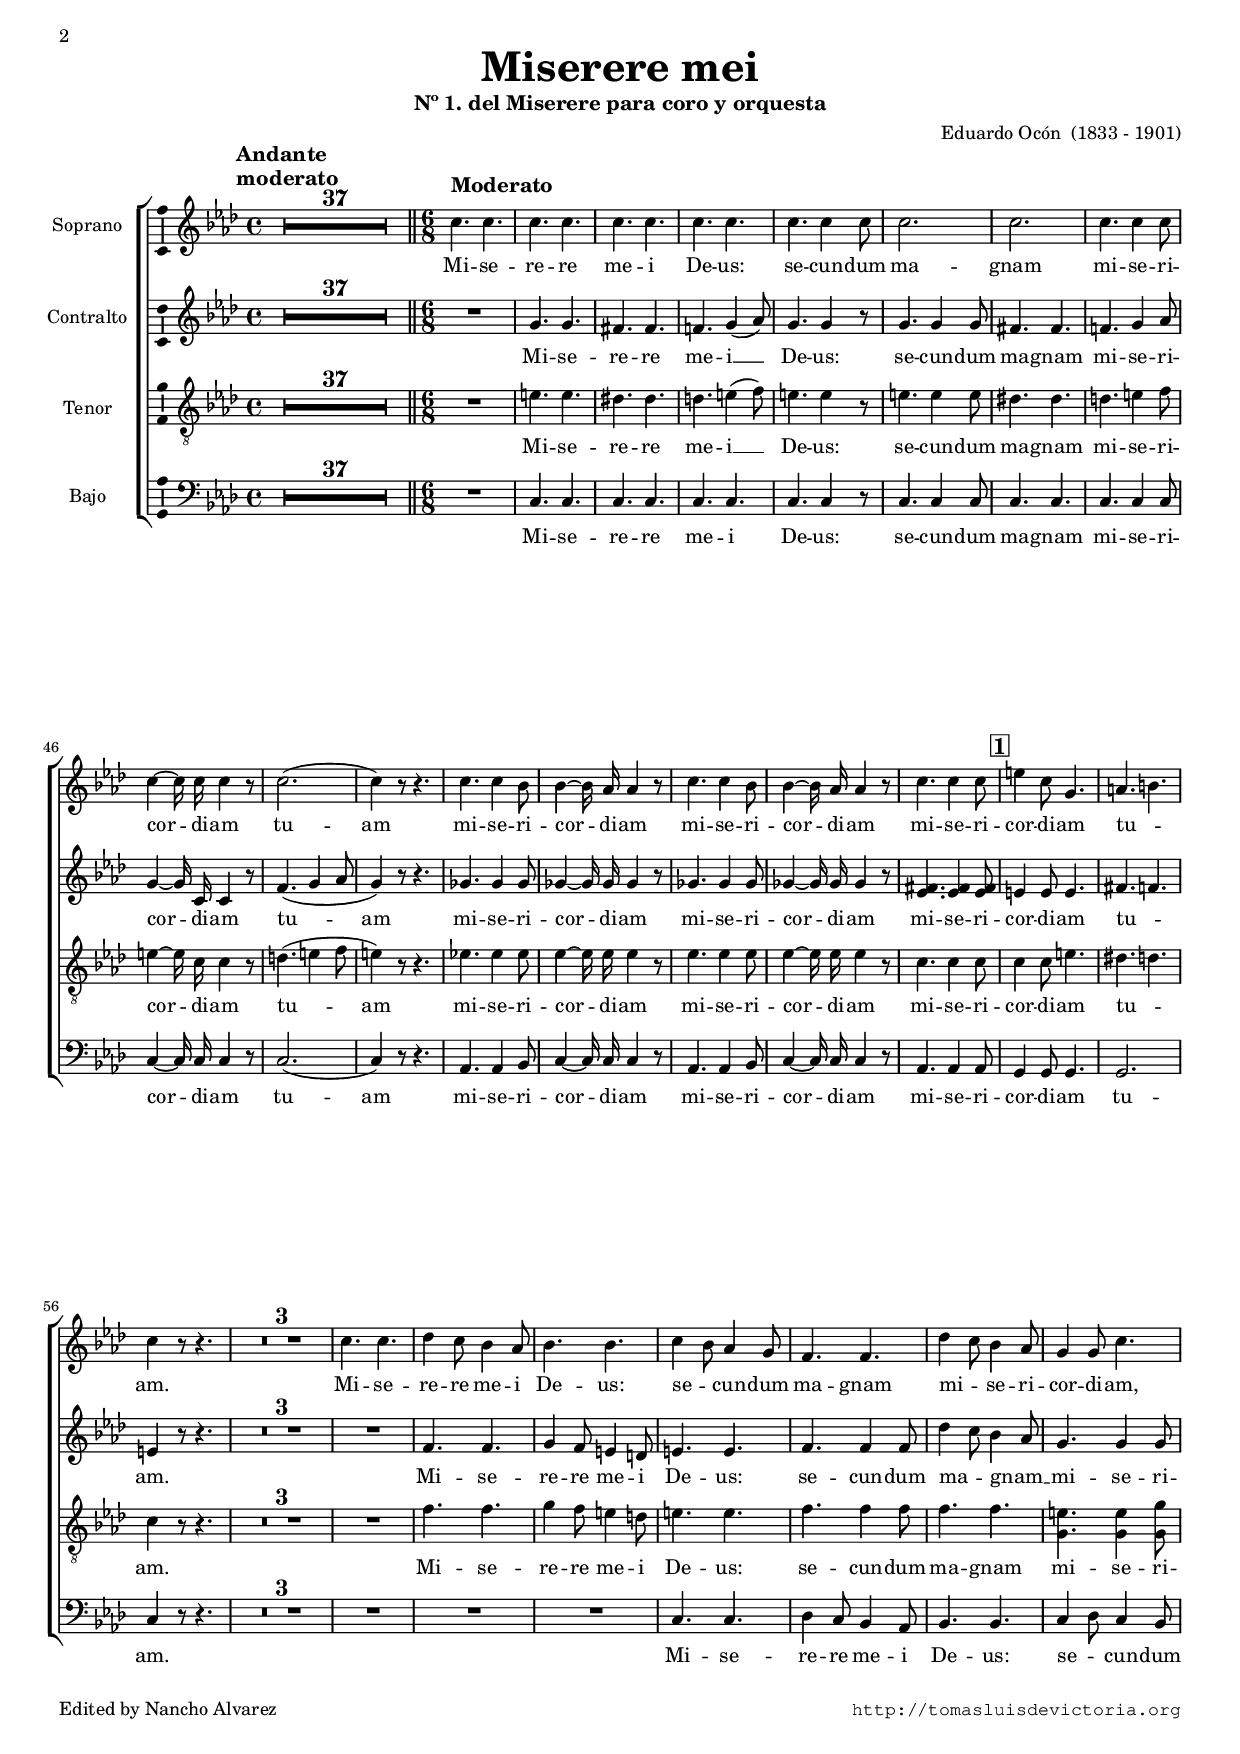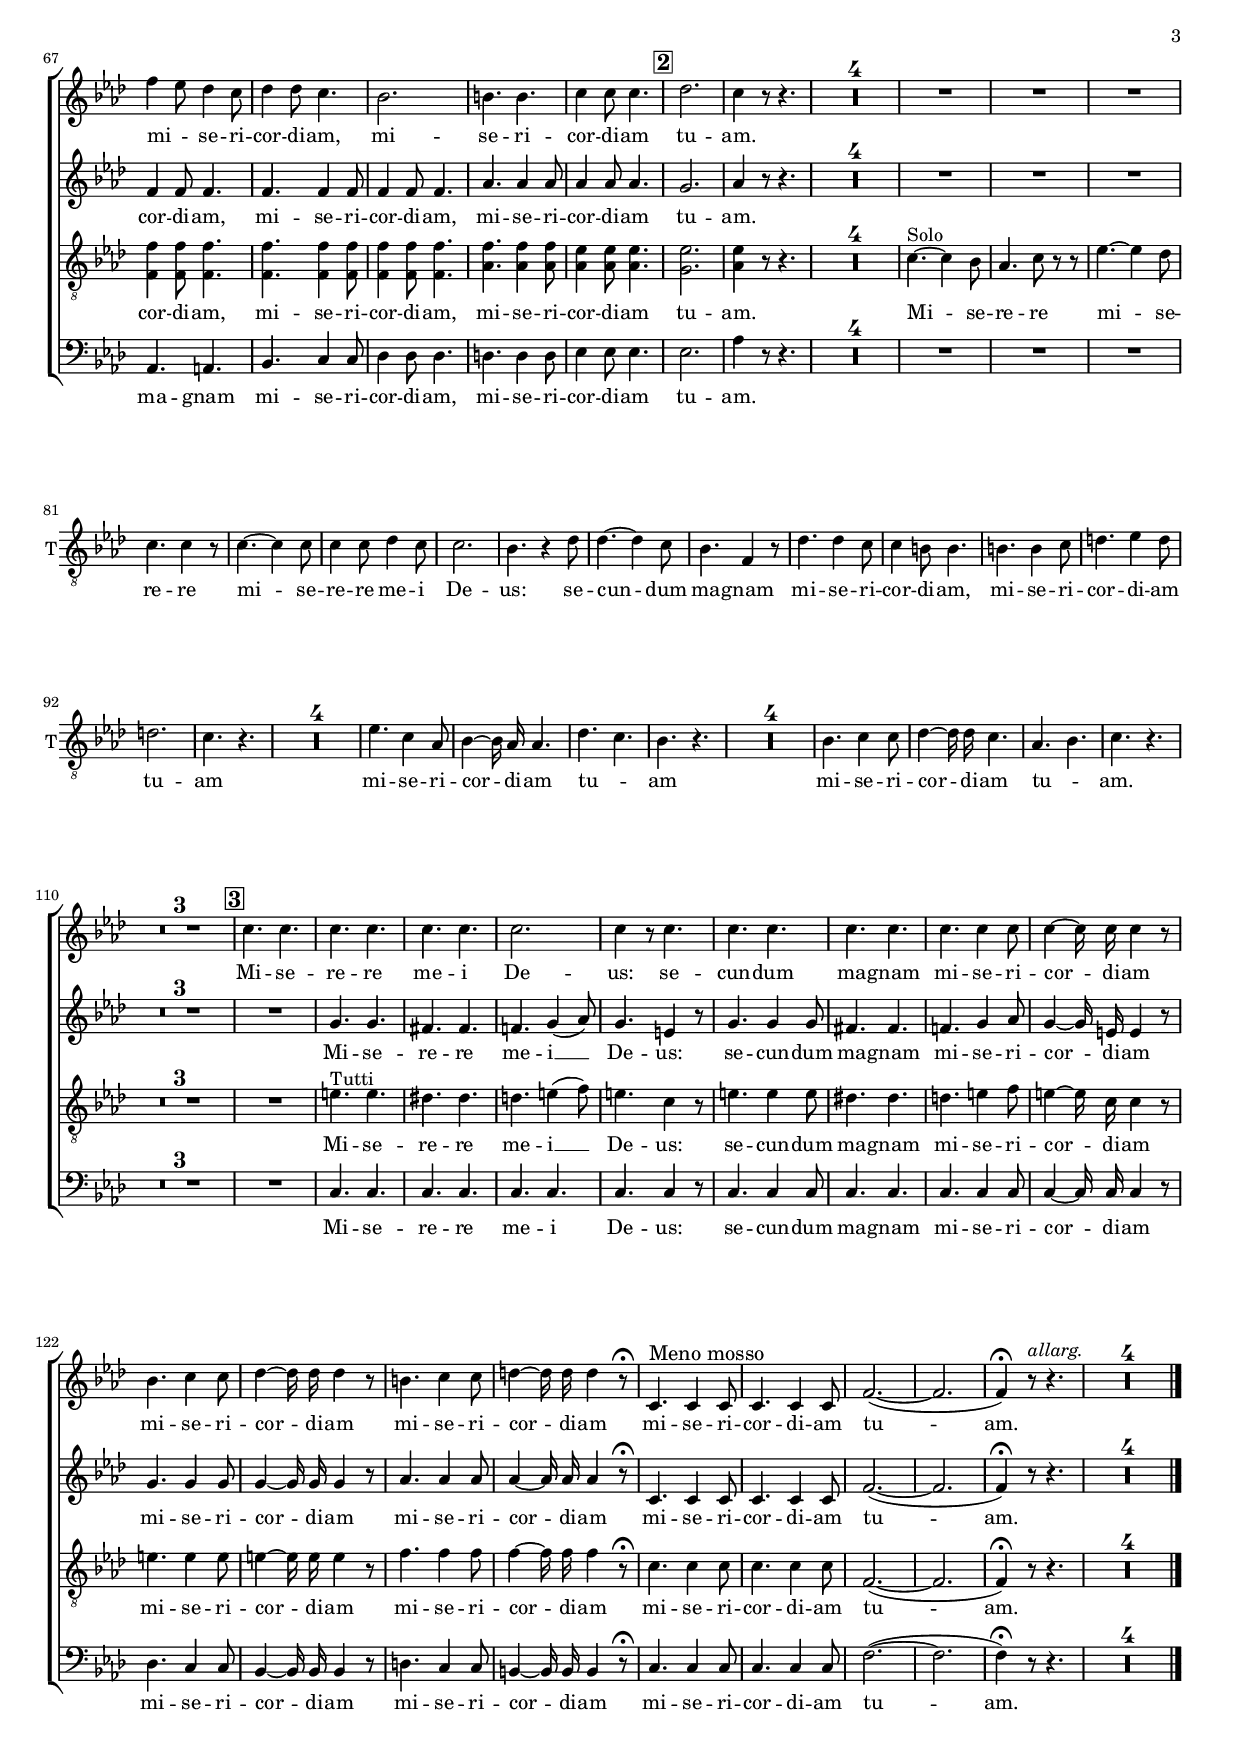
\version "2.11.34"

#(set-default-paper-size "a4")
#(set-global-staff-size 16)
#(ly:set-option 'point-and-click #f)

ss=\once \set suggestAccidentals = ##t


\header {
	title=\markup{\bigger \bigger \bigger "Miserere mei"}
	subtitle="Nº 1. del Miserere para coro y orquesta"
	composer="Eduardo Ocón  (1833 - 1901)"
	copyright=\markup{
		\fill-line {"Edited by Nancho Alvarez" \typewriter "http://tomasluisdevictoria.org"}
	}
%	tagline=""
}

global={\set Score.skipBars = ##t \key aes \major \time 4/4 \skip 1*37 \bar "||"
					\time 6/8 \skip 1*6/8*97 \bar "|." }


cantus={
	\set Score.markFormatter = #format-mark-box-numbers
	\set Score.skipBars = ##t
	\once \override TextScript #'X-offset = #-5
	s1*0^\markup{\column{\bigger \bold "Andante" \bigger \bold "moderato"}}
	R1*37
	\once \override TextScript #'padding = #2
	s1*0^\markup{\bigger \bold "Moderato"}
	c''4. c'' |
	c'' c'' |
	c'' c'' |
	c'' c'' |
%5
	c'' c''4 c''8 |
	c''2. |
	c'' |
	c''4. c''4 c''8 |
	c''4 ~ c''16 c'' c''4 r8 |
%10
	c''2.( |
	c''4) r8 r4. |
	c'' c''4 bes'8 |
	bes'4 ~ bes'16 aes' aes'4 r8 |
	c''4. c''4 bes'8 |
%15
	bes'4 ~ bes'16 aes' aes'4 r8 |
	c''4. c''4 c''8 |
	\mark \default
	e''4 c''8 g'4. |
	a' b' |
	c''4 r8 r4. |
%20
	R1*6/8*3 |
	%R1*6/8 |
	%R1*6/8 |
	c''4. c'' |
	des''4 c''8 bes'4 aes'8 |
%25
	bes'4. bes' |
	c''4 bes'8 aes'4 g'8 |
	f'4. f' |
	des''4 c''8 bes'4 aes'8 |
	g'4 g'8 c''4. |
%30
	f''4 ees''8 des''4 c''8 |
	des''4 des''8 c''4. |
	bes'2. |
	b'4. b' |
	c''4 c''8 c''4. |
%35
	\mark \default
	des''2. |
	c''4 r8 r4. |
	R1*6/8*39 |
	\mark \default
	c''4. c'' |
	c'' c'' |
	c'' c'' |
	c''2. |
%80
	c''4 r8 c''4. |
	c'' c'' |
	c'' c'' |
	c'' c''4 c''8 |
	c''4 ~ c''16 c'' c''4 r8 |
%85
	bes'4. c''4 c''8 |
	des''4 ~ des''16 des'' des''4 r8 |
	b'4. c''4 c''8 |
	d''4 ~ d''16 d'' d''4 r8^\fermata |
	s1*0^\markup{\bigger "Meno mosso"}
	c'4. c'4 c'8 |
%90
	c'4. c'4 c'8 |
	f'2.( ~ |
	f' |
	f'4)^\fermata r8^\markup{\italic "allarg."} r4. |
	R1*6/8*4
}

altus={
	R1*37
	R1*6/8 |
	g'4. g' |
	fis' fis' |
	f'! g'4( aes'8) |
%5
	g'4. g'4 r8 |
	g'4. g'4 g'8 |
	fis'4. fis' |
	f'! g'4 aes'8 |
	g'4 ~ g'16 c' c'4 r8 |
%10
	f'4.( g'4 aes'8 |
	g'4) r8 r4. |
	ges' ges'4 ges'8 |
	ges'4 ~ ges'16 ges' ges'4 r8 |
	ges'4. ges'4 ges'8 |
%15
	ges'4 ~ ges'16 ges' ges'4 r8 |
	<fis' ees'>4. <fis' ees'>4 <fis' ees'>8
	e'4 e'8 e'4. |
	fis' f' |
	e'4 r8 r4. |
%20
	R1*6/8*4
	f'4. f' |
%25
	g'4 f'8 e'4 d'8 |
	e'4. e' |
	f' f'4 f'8 |
	des''4 c''8 bes'4 aes'8 |
	g'4. g'4 g'8 |
%30
	f'4 f'8 f'4. |
	f' f'4 f'8 |
	f'4 f'8 f'4. |
	aes'4. aes'4 aes'8 |
	aes'4 aes'8 aes'4. |
%35
	g'2. |
	aes'4 r8 r4. |
	R1*6/8*40 |
	g'4. g' |
	fis' fis' |
	f'! g'4( aes'8) |
%80
	g'4. e'4 r8 |
	g'4. g'4 g'8 |
	fis'4. fis' |
	f'! g'4 aes'8 |
	g'4 ~ g'16 e' e'4 r8 |
%85
	g'4. g'4 g'8 |
	g'4 ~ g'16 g' g'4 r8 |
	aes'4. aes'4 aes'8 |
	aes'4 ~ aes'16 aes' aes'4 r8^\fermata |
	c'4. c'4 c'8 |
%90
	c'4. c'4 c'8 |
	f'2.( ~ |
	f' |
	f'4)^\fermata r8 r4. |
	R1*6/8*4
}

tenor={
	R1*37
	R1*6/8 |
	e'4. e' |
	dis' dis' |
	d' e'4( f'8) |
%5
	e'4. e'4 r8 |
	e'4. e'4 e'8 |
	dis'4. dis' |
	d' e'4 f'8 |
	e'4 ~ e'16 c' c'4 r8 |
%10
	d'4.( e'4 f'8 |
	e'4) r8 r4. |
	ees'! ees'4 ees'8 |
	ees'4 ~ ees'16 ees' ees'4 r8 |
	ees'4. ees'4 ees'8 |
%15
	ees'4 ~ ees'16 ees' ees'4 r8 |
	c'4. c'4 c'8 |
	c'4 c'8 e'4. |
	dis' d' |
	c'4 r8 r4. |
%20
	R1*6/8*4
	f'4. f' |
%25
	g'4 f'8 e'4 d'8 |
	e'4. e' |
	f' f'4 f'8 |
	f'4. f' |
	<g e'> <g e'>4 <g g'>8 |
%30
	<f f'>4 <f f'>8 <f f'>4. |
	<f f'> <f f'>4 <f f'>8 |
	<f f'>4 <f f'>8 <f f'>4. |
	<aes f'>4. <aes f'>4 <aes f'>8 |
	<aes ees'>4 <aes ees'>8 <aes ees'>4. |
%35
	<g ees'>2. |
	<aes ees'>4 r8 r4. |
	R1*6/8*4
	\set Staff.shortInstrumentName = "T"
	c'4.^"Solo" ~ c'4 bes8 |
	aes4. c'8 r r |
	ees'4. ~ ees'4 des'8 |
	c'4. c'4 r8 |
%45
	c'4. ~ c'4 c'8 |
	c'4 c'8 des'4 c'8 |
	c'2. |
	bes4. r4 des'8 |
	des'4. ~ des'4 c'8 |
%50
	bes4. f4 r8 |
	des'4. des'4 c'8 |
	c'4 b8 b4. |
	b b4 c'8 |
	d'4. ees'4 d'8 |
%55
	d'2. |
	c'4. r |
	R1*6/8*4
	ees'4. c'4 aes8 |
	bes4 ~ bes16 aes aes4. |
	des' c' |
	bes r |
%65
	R1*6/8*4
	bes4. c'4 c'8 |
%70
	des'4 ~ des'16 des' c'4. |
	aes bes |
	c' r 
\set Staff.shortInstrumentName = "" |
	R1*6/8*4
	e'4.^"Tutti" e' |
	dis' dis' |
	d' e'4( f'8) |
%80
	e'4. c'4 r8 |
	e'4. e'4 e'8 |
	dis'4. dis' |
	d' e'4 f'8 |
	e'4 ~ e'16 c' c'4 r8 |
%85
	e'4. e'4 e'8 |
	e'4 ~ e'16 e' e'4 r8 |
	f'4. f'4 f'8 |
	f'4 ~ f'16 f' f'4 r8^\fermata |
	c'4. c'4 c'8 |
%90
	c'4. c'4 c'8 |
	f2.( ~ |
	f |
	f4)^\fermata r8 r4. |
	R1*6/8*4
}

bassus={
	R1*37
	R1*6/8 |
	c4. c |
	c c |
	c c |
%5
	c c4 r8 |
	c4. c4 c8 |
	c4. c |
	c c4 c8 |
	c4 ~ c16 c c4 r8 |
%10
	c2.( |
	c4) r8 r4. |
	aes, aes,4 bes,8 |
	c4 ~ c16 c c4 r8 |
	aes,4. aes,4 bes,8 |
%15
	c4 ~ c16 c c4 r8 |
	aes,4. aes,4 aes,8 |
	g,4 g,8 g,4. |
	g,2. |
	c4 r8 r4. |
%20
	R1*6/8*6
	c4. c |
	des4 c8 bes,4 aes,8 |
	bes,4. bes, |
	c4 des8 c4 bes,8 |
%30
	aes,4. a, |
	bes, c4 c8 |
	des4 des8 des4. |
	d d4 d8 |
	ees4 ees8 ees4. |
%35
	ees2. |
	aes4 r8 r4. |
	R1*6/8*40
	c4. c |
	c c |
	c c |
%80
	c c4 r8 |
	c4. c4 c8 |
	c4. c |
	c c4 c8 |
	c4 ~ c16 c c4 r8 |
%85
	des4. c4 c8 |
	bes,4 ~ bes,16 bes, bes,4 r8 |
	d4. c4 c8 |
	b,4 ~ b,16 b, b,4 r8^\fermata |
	c4. c4 c8 |
%90
	c4. c4 c8 |
	f2.( ~ |
	f |
	f4)^\fermata r8 r4. |
	R1*6/8*4
}


textocantus=\lyricmode{
Mi -- se -- re -- re me -- i
De -- us:
se -- cun -- dum ma -- gnam
mi -- se -- ri -- cor -- _ di -- am tu -- am
mi -- se -- ri -- cor -- _ di -- am
mi -- se -- ri -- cor -- _ di -- am
mi -- se -- ri -- cor -- di -- am tu -- _ am.
Mi -- se -- re -- re me -- i De -- us:
se -- _ cun -- dum ma -- gnam mi -- _ se -- ri -- cor -- di -- am,
mi -- _ se -- ri -- cor -- di -- am,
mi -- se -- ri -- cor -- di -- am tu -- am.
Mi -- se -- re -- re me -- i
De -- us:
se -- cun -- dum ma -- gnam mi -- se -- ri -- cor -- _ di -- am
mi -- se -- ri -- cor -- _ di -- am
mi -- se -- ri -- cor -- _ di -- am
mi -- se -- ri -- cor -- di -- am tu -- _ am.
}

textoaltus=\lyricmode{
Mi -- se -- re -- re me -- i __ _
De -- us:
se -- cun -- dum ma -- gnam mi -- se -- ri -- cor -- _ di -- am
tu -- _ _ am
mi -- se -- ri -- cor -- _ di -- am
mi -- se -- ri -- cor -- _ di -- am
mi -- se -- ri -- cor -- di -- am tu -- _ am.
Mi -- se -- re -- re me -- i De -- us:
se -- cun -- dum ma -- _ gnam __ _
mi -- se -- ri -- cor -- di -- am, 
mi -- se -- ri -- cor -- di -- am,
mi -- se -- ri -- cor -- di -- am tu -- am. 
Mi -- se -- re -- re me -- i __ _ De -- us:
se -- cun -- dum ma -- gnam mi -- se -- ri -- cor -- _ di -- am
mi -- se -- ri -- cor -- _ di -- am
mi -- se -- ri -- cor -- _ di -- am
mi -- se -- ri -- cor -- di -- am
tu -- _ am.
}

textotenor=\lyricmode{
Mi -- se -- re -- re me -- i __ _
De -- us:
se -- cun -- dum ma -- gnam mi -- se -- ri -- cor -- _ di -- am
tu -- _ _ am
mi -- se -- ri -- cor -- _ di -- am
mi -- se -- ri -- cor -- _ di -- am
mi -- se -- ri -- cor -- di -- am
tu -- _ am.
Mi -- se -- re -- re me -- i De -- us:
se -- cun -- dum ma -- gnam mi -- se -- ri -- cor -- di -- am,
mi -- se -- ri -- cor -- di -- am,
mi -- se -- ri -- cor -- di -- am
tu -- am.
Mi -- _ se -- re -- re
mi -- _ se -- re -- re
mi -- _ se -- re -- re me -- i De -- us:
se -- cun -- _ dum ma -- gnam
mi -- se -- ri -- cor -- di -- am,
mi -- se -- ri -- cor -- di -- am
tu -- am
mi -- se -- ri -- cor -- _ di -- am tu -- _ am
mi -- se -- ri -- cor -- _ di -- am tu -- _ am.
Mi -- se -- re -- re me -- i __ _ De -- us:
se -- cun -- dum ma -- gnam mi -- se -- ri -- cor -- _ di -- am
mi -- se -- ri -- cor -- _ di -- am
mi -- se -- ri -- cor -- _ di -- am
mi -- se -- ri -- cor -- di -- am tu -- _ am.
}

textobassus=\lyricmode{
Mi -- se -- re -- re me -- i De -- us:
se -- cun -- dum ma -- gnam mi -- se -- ri -- cor -- _ di -- am tu -- am
mi -- se -- ri -- cor -- _ di -- am 
mi -- se -- ri -- cor -- _ di -- am 
mi -- se -- ri -- cor -- di -- am tu -- am.
Mi -- se -- re -- re me -- i De -- us:
se -- _ cun -- dum ma -- gnam mi -- se -- ri -- cor -- di -- am,
mi -- se -- ri -- cor -- di -- am tu -- am.
Mi -- se -- re -- re me -- i De -- us:
se -- cun -- dum ma -- gnam mi -- se -- ri -- cor -- _ di -- am
mi -- se -- ri -- cor -- _ di -- am 
mi -- se -- ri -- cor -- _ di -- am
mi -- se -- ri -- cor -- di -- am tu -- _ am.
}



\score {
\new ChoirStaff<<

	\new Staff <<\global
	\new Voice="v1" {
		\set Staff.instrumentName="Soprano " 
		\clef "treble"
		\cantus }
	\new Lyrics \lyricsto "v1" {\textocantus }
	>>

	
	\new Staff << \global
	\new Voice="v2" {
		\set Staff.instrumentName="Contralto "
		\clef "treble" 
		\altus}
	\new Lyrics \lyricsto "v2" {\textoaltus }
	>>

	
	\new Staff <<\global
	\new Voice="v3" {
		\set Staff.instrumentName="Tenor "
		\clef "G_8"
		\tenor }
	\new Lyrics \lyricsto "v3" {\textotenor }
	>>
	

	\new Staff <<\global
	\new Voice="v4" {
		\set Staff.instrumentName="Bajo "
		\clef "bass" 
		\bassus }
	\new Lyrics \lyricsto "v4" {\textobassus}
	>>
	
>>

\layout{ 
	%\context {\Lyrics \override VerticalAxisGroup #'minimum-Y-extent = #'(-0 . 0) }
	\context {\Score \override BarNumber #'padding = #2 }
	%\context {\Lyrics \override LyricText #'font-size = #2 }
	\context {\Voice melismaBusyProperties = #'() 
			autoBeaming = ##f
	}
	\context { \RemoveEmptyStaffContext }
	\context {\Staff \consists Ambitus_engraver 
			\override LigatureBracket #'padding = #1
			extraNatural = ##f
	}
}

%\midi {}

}


\paper{
	system-count=8
	ragged-last-bottom = ##f
	line-width=19.0\cm
	%between-system-padding=0.3\cm
	print-first-page-number = ##t
	first-page-number = 2
}
